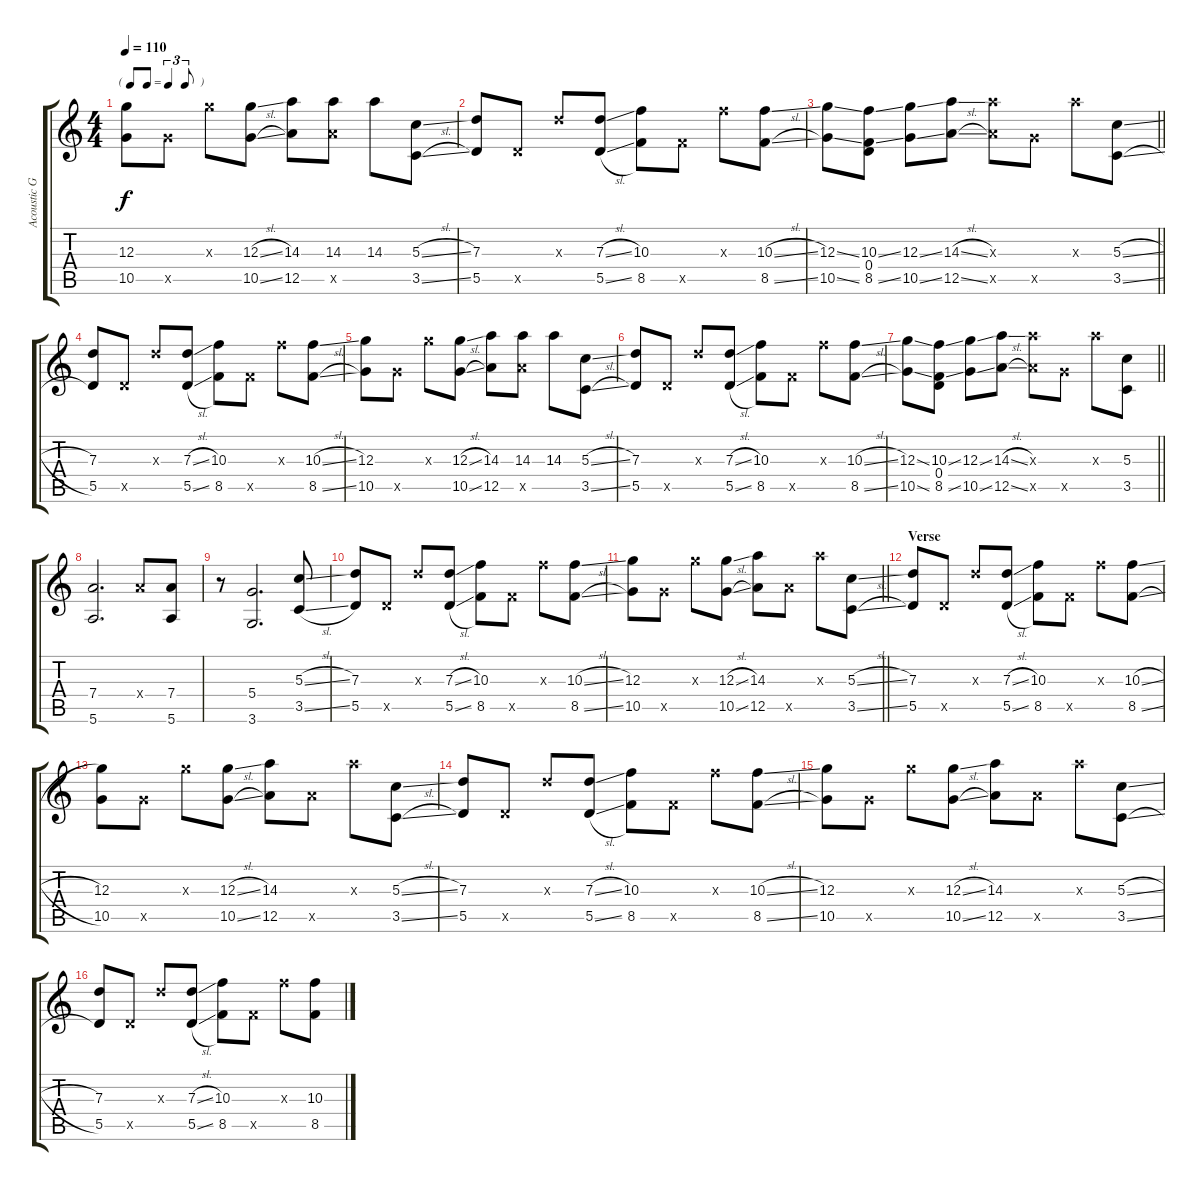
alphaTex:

\track ("Acoustic Guitar - Jack White" "Acoustic G") {instrument acousticguitarnylon}
\staff {score tabs}
\tuning (E4 B3 G3 D3 A2 E2) {hide}
\ts (4 4)
\tf triplet8th
\tempo 110
\clef g2
\ks c
(12.3 10.5).8{dy f} 10.5{x}.8 12.3{x}.8 (12.3{sl} 10.5{sl}).8 (14.3 12.5).8 (14.3 12.5{x}).8 14.3.8 (5.3{sl} 3.5{sl}).8 |
(7.3 5.5).8 5.5{x}.8 7.3{x}.8 (7.3{sl} 5.5{sl}).8 (10.3 8.5).8 8.5{x}.8 10.3{x}.8 (10.3{sl} 8.5{sl}).8 |
\barLineRight lightlight
(12.3{ss} 10.5{ss}).8 (10.3{ss} 0.4 8.5{ss}).8 (12.3{ss} 10.5{ss}).8 (14.3{sl} 12.5{sl}).8 (14.3{x} 12.5{x}).8 10.5{x}.8 14.3{x}.8 (5.3{sl} 3.5{sl}).8 |
(7.3 5.5).8 5.5{x}.8 7.3{x}.8 (7.3{sl} 5.5{sl}).8 (10.3 8.5).8 8.5{x}.8 10.3{x}.8 (10.3{sl} 8.5{sl}).8 |
(12.3 10.5).8 10.5{x}.8 12.3{x}.8 (12.3{sl} 10.5{sl}).8 (14.3 12.5).8 (14.3 12.5{x}).8 14.3.8 (5.3{sl} 3.5{sl}).8 |
(7.3 5.5).8 5.5{x}.8 7.3{x}.8 (7.3{sl} 5.5{sl}).8 (10.3 8.5).8 8.5{x}.8 10.3{x}.8 (10.3{sl} 8.5{sl}).8 |
\barLineRight lightlight
(12.3{ss} 10.5{ss}).8 (10.3{ss} 0.4 8.5{ss}).8 (12.3{ss} 10.5{ss}).8 (14.3{sl} 12.5{sl}).8 (14.3{x} 12.5{x}).8 10.5{x}.8 14.3{x}.8 (5.3 3.5).8 |
(7.4 5.6).2{d} 7.4{x}.8 (7.4 5.6).8 |
r.8 (5.4 3.6).2{d} (5.3{sl} 3.5{sl}).8 |
(7.3 5.5).8 5.5{x}.8 7.3{x}.8 (7.3{sl} 5.5{sl}).8 (10.3 8.5).8 8.5{x}.8 10.3{x}.8 (10.3{sl} 8.5{sl}).8 |
\barLineRight lightlight
(12.3 10.5).8 10.5{x}.8 12.3{x}.8 (12.3{sl} 10.5{sl}).8 (14.3 12.5).8 12.5{x}.8 14.3{x}.8 (5.3{sl} 3.5{sl}).8 |
\section ("" "Verse")
(7.3 5.5).8 5.5{x}.8 7.3{x}.8 (7.3{sl} 5.5{sl}).8 (10.3 8.5).8 8.5{x}.8 10.3{x}.8 (10.3{sl} 8.5{sl}).8 |
(12.3 10.5).8 10.5{x}.8 12.3{x}.8 (12.3{sl} 10.5{sl}).8 (14.3 12.5).8 12.5{x}.8 14.3{x}.8 (5.3{sl} 3.5{sl}).8 |
(7.3 5.5).8 5.5{x}.8 7.3{x}.8 (7.3{sl} 5.5{sl}).8 (10.3 8.5).8 8.5{x}.8 10.3{x}.8 (10.3{sl} 8.5{sl}).8 |
(12.3 10.5).8 10.5{x}.8 12.3{x}.8 (12.3{sl} 10.5{sl}).8 (14.3 12.5).8 12.5{x}.8 14.3{x}.8 (5.3{sl} 3.5{sl}).8 |
(7.3 5.5).8 5.5{x}.8 7.3{x}.8 (7.3{sl} 5.5{sl}).8 (10.3 8.5).8 8.5{x}.8 10.3{x}.8 (10.3{sl} 8.5{sl}).8
